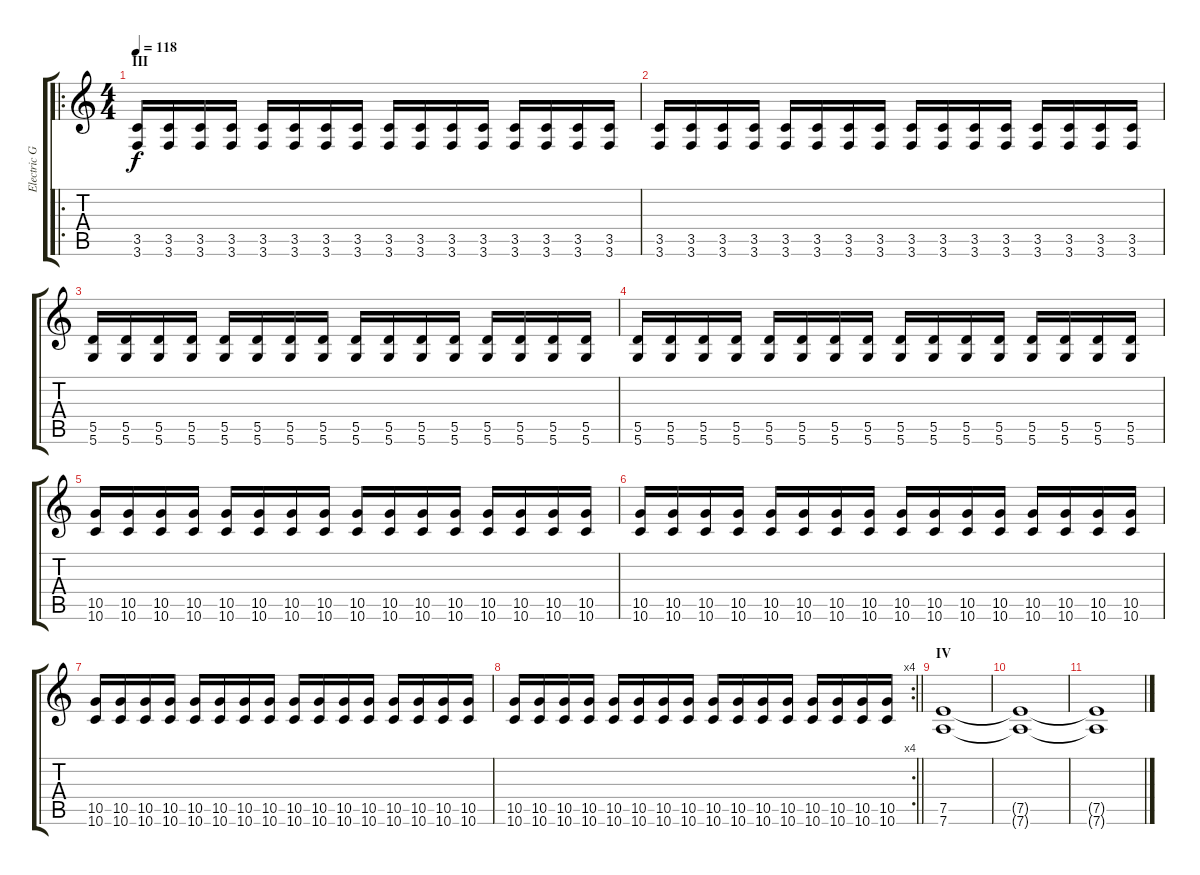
\track ("Electric Guitar" "Electric G") {instrument overdrivenguitar}
\staff {score tabs}
\tuning (E4 B3 G3 D3 A2 D2) {hide}
\ro
\ts (4 4)
\section ("" "III")
\tempo 118
\clef g2
\ks c
(3.5 3.6).16{dy f} (3.5 3.6).16 (3.5 3.6).16 (3.5 3.6).16 (3.5 3.6).16 (3.5 3.6).16 (3.5 3.6).16 (3.5 3.6).16 (3.5 3.6).16 (3.5 3.6).16 (3.5 3.6).16 (3.5 3.6).16 (3.5 3.6).16 (3.5 3.6).16 (3.5 3.6).16 (3.5 3.6).16 |
(3.5 3.6).16 (3.5 3.6).16 (3.5 3.6).16 (3.5 3.6).16 (3.5 3.6).16 (3.5 3.6).16 (3.5 3.6).16 (3.5 3.6).16 (3.5 3.6).16 (3.5 3.6).16 (3.5 3.6).16 (3.5 3.6).16 (3.5 3.6).16 (3.5 3.6).16 (3.5 3.6).16 (3.5 3.6).16 |
(5.5 5.6).16 (5.5 5.6).16 (5.5 5.6).16 (5.5 5.6).16 (5.5 5.6).16 (5.5 5.6).16 (5.5 5.6).16 (5.5 5.6).16 (5.5 5.6).16 (5.5 5.6).16 (5.5 5.6).16 (5.5 5.6).16 (5.5 5.6).16 (5.5 5.6).16 (5.5 5.6).16 (5.5 5.6).16 |
(5.5 5.6).16 (5.5 5.6).16 (5.5 5.6).16 (5.5 5.6).16 (5.5 5.6).16 (5.5 5.6).16 (5.5 5.6).16 (5.5 5.6).16 (5.5 5.6).16 (5.5 5.6).16 (5.5 5.6).16 (5.5 5.6).16 (5.5 5.6).16 (5.5 5.6).16 (5.5 5.6).16 (5.5 5.6).16 |
(10.5 10.6).16 (10.5 10.6).16 (10.5 10.6).16 (10.5 10.6).16 (10.5 10.6).16 (10.5 10.6).16 (10.5 10.6).16 (10.5 10.6).16 (10.5 10.6).16 (10.5 10.6).16 (10.5 10.6).16 (10.5 10.6).16 (10.5 10.6).16 (10.5 10.6).16 (10.5 10.6).16 (10.5 10.6).16 |
(10.5 10.6).16 (10.5 10.6).16 (10.5 10.6).16 (10.5 10.6).16 (10.5 10.6).16 (10.5 10.6).16 (10.5 10.6).16 (10.5 10.6).16 (10.5 10.6).16 (10.5 10.6).16 (10.5 10.6).16 (10.5 10.6).16 (10.5 10.6).16 (10.5 10.6).16 (10.5 10.6).16 (10.5 10.6).16 |
(10.5 10.6).16 (10.5 10.6).16 (10.5 10.6).16 (10.5 10.6).16 (10.5 10.6).16 (10.5 10.6).16 (10.5 10.6).16 (10.5 10.6).16 (10.5 10.6).16 (10.5 10.6).16 (10.5 10.6).16 (10.5 10.6).16 (10.5 10.6).16 (10.5 10.6).16 (10.5 10.6).16 (10.5 10.6).16 |
\rc 4
\barLineRight lightlight
(10.5 10.6).16 (10.5 10.6).16 (10.5 10.6).16 (10.5 10.6).16 (10.5 10.6).16 (10.5 10.6).16 (10.5 10.6).16 (10.5 10.6).16 (10.5 10.6).16 (10.5 10.6).16 (10.5 10.6).16 (10.5 10.6).16 (10.5 10.6).16 (10.5 10.6).16 (10.5 10.6).16 (10.5 10.6).16 |
\section ("" "IV")
(7.5 7.6).1 |
(7.5{t} 7.6{t}).1 |
(7.5{t} 7.6{t}).1
